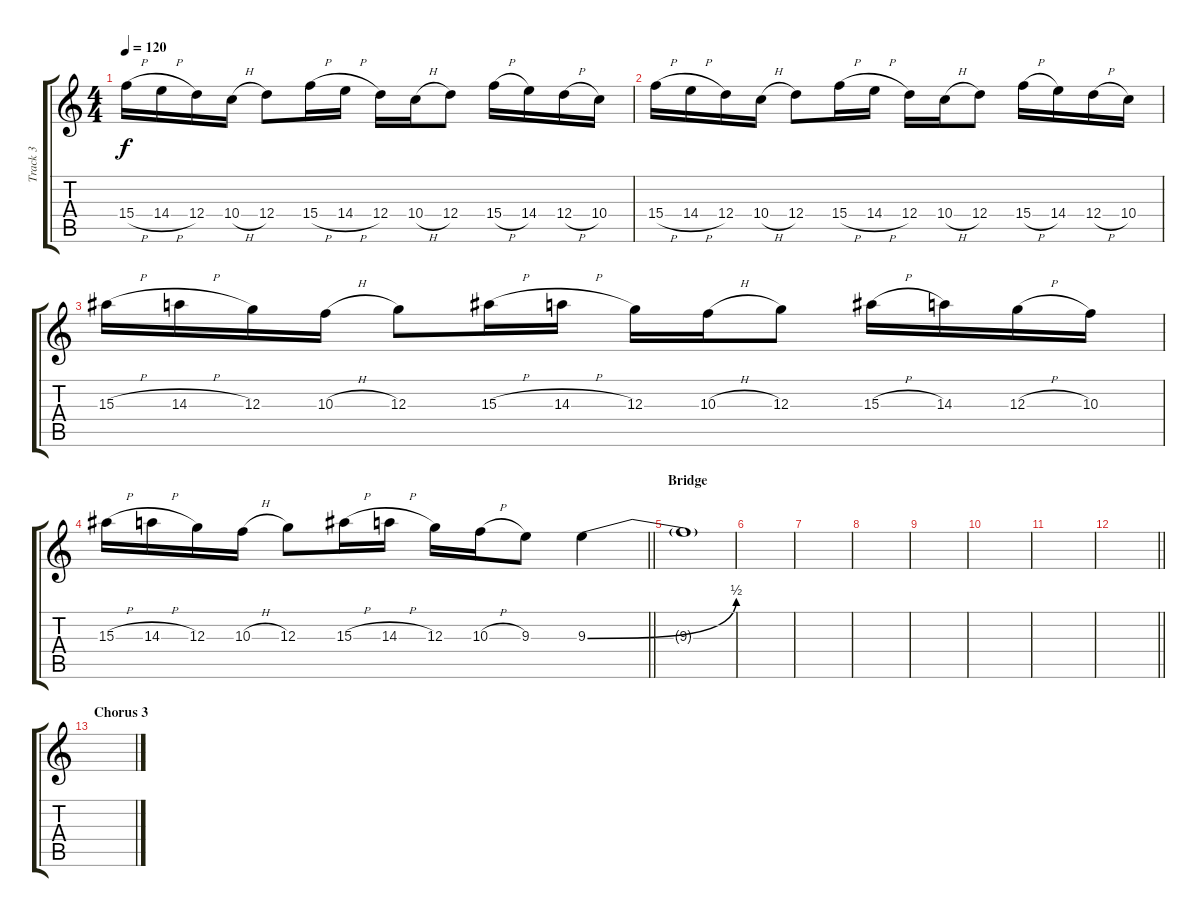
\track ("Track 3" "Track 3") {instrument overdrivenguitar}
\staff {score tabs}
\tuning (E4 B3 G3 D3 A2 D2) {hide}
\ts (4 4)
\tempo 120
\clef g2
\ks c
15.4{h}.16{dy f} 14.4{h}.16 12.4.16 10.4{h}.16 12.4.8 15.4{h}.16 14.4{h}.16 12.4.16 10.4{h}.16 12.4.8 15.4{h}.16 14.4.16 12.4{h}.16 10.4.16 |
15.4{h}.16 14.4{h}.16 12.4.16 10.4{h}.16 12.4.8 15.4{h}.16 14.4{h}.16 12.4.16 10.4{h}.16 12.4.8 15.4{h}.16 14.4.16 12.4{h}.16 10.4.16 |
15.3{h}.16 14.3{h}.16 12.3.16 10.3{h}.16 12.3.8 15.3{h}.16 14.3{h}.16 12.3.16 10.3{h}.16 12.3.8 15.3{h}.16 14.3.16 12.3{h}.16 10.3.16 |
\barLineRight lightlight
15.3{h}.16 14.3{h}.16 12.3.16 10.3{h}.16 12.3.8 15.3{h}.16 14.3{h}.16 12.3.16 10.3{h}.16 9.3.8 9.3{be (bend 0 0 60 2)}.4 |
\section ("" "Bridge")
9.3{t}.1 |
|
|
|
|
|
|
\barLineRight lightlight
|
\section ("" "Chorus 3")
